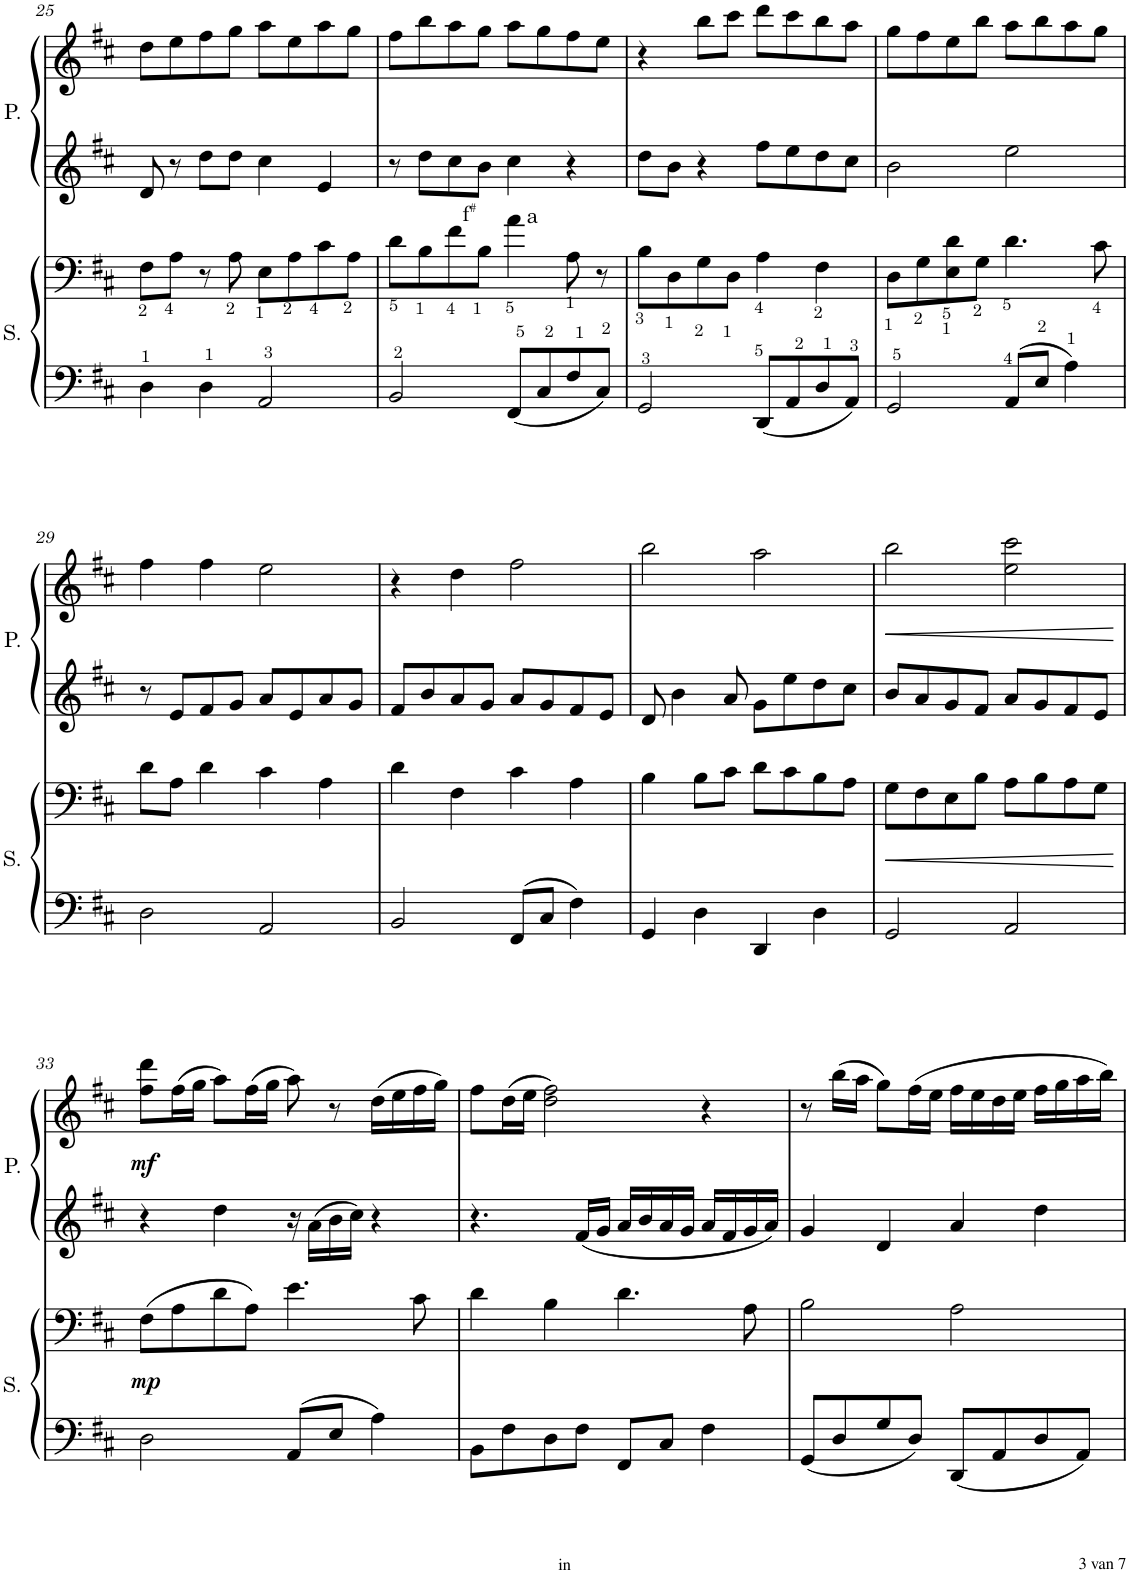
**kern	**kern	**dynam	**kern	**kern	**dynam
*part2	*part2	*part2	*part1	*part1	*part1
*staff4	*staff3	*staff3/4	*staff2	*staff1	*staff1/2
*I"Secondo	*	*	*I"Primo	*	*
*I'S.	*	*	*I'P.	*	*
!!LO:PB:g=z
*clefF4	*clefF4	*	*clefG2	*clefG2	*
*k[f#c#]	*k[f#c#]	*	*k[f#c#]	*k[f#c#]	*
*M4/4	*M4/4	*	*M4/4	*M4/4	*
=25	=25	=25	=25	=25	=25
4D\	8F#\L	.	8d/	8dd\L	.
.	8A\J	.	8r	8ee\	.
4D\	8r	.	8dd\L	8ff#\	.
.	8A\	.	8dd\J	8gg\J	.
2AA/	8E\L	.	4cc#\	8aa\L	.
.	8A\	.	.	8ee\	.
.	8c#\	.	4e/	8aa\	.
.	8A\J	.	.	8gg\J	.
=26	=26	=26	=26	=26	=26
2BB/	8d\L	.	8r	8ff#\L	.
.	8B\	.	8dd\L	8bb\	.
!	!LO:TX:a:t=f	!	!	!	!
!	!LO:TX:a:t=#	!	!	!	!
.	8f#\	.	8cc#\	8aa\	.
.	8B\J	.	8b\J	8gg\J	.
!	!LO:TX:a:t=a	!	!	!	!
8FF#/L	4a\	.	4cc#\	8aa\L	.
8C#/	.	.	.	8gg\	.
8F#/	8A\	.	4r	8ff#\	.
8C#/J	8r	.	.	8ee\J	.
=27	=27	=27	=27	=27	=27
2GG/	8B\L	.	8dd\L	4r	.
.	8D\	.	8b\J	.	.
.	8G\	.	4r	8bb\L	.
.	8D\J	.	.	8ccc#\J	.
8DD/L	4A\	.	8ff#\L	8ddd\L	.
8AA/	.	.	8ee\	8ccc#\	.
8D/	4F#\	.	8dd\	8bb\	.
8AA/J	.	.	8cc#\J	8aa\J	.
=28	=28	=28	=28	=28	=28
2GG/	8D\L	.	2b\	8gg\L	.
.	8G\	.	.	8ff#\	.
.	8E\ 8d\	.	.	8ee\	.
.	8G\J	.	.	8bb\J	.
8AA/L	4.d\	.	2ee\	8aa\L	.
8E/J	.	.	.	8bb\	.
4A\	.	.	.	8aa\	.
.	8c#\	.	.	8gg\J	.
!!LO:LB:g=z
=29	=29	=29	=29	=29	=29
2D\	8d\L	.	8r	4ff#\	.
.	8A\J	.	8e/L	.	.
.	4d\	.	8f#/	4ff#\	.
.	.	.	8g/J	.	.
2AA/	4c#\	.	8a/L	2ee\	.
.	.	.	8e/	.	.
.	4A\	.	8a/	.	.
.	.	.	8g/J	.	.
=30	=30	=30	=30	=30	=30
2BB/	4d\	.	8f#/L	4r	.
.	.	.	8b/	.	.
.	4F#\	.	8a/	4dd\	.
.	.	.	8g/J	.	.
8FF#/L	4c#\	.	8a/L	2ff#\	.
8C#/J	.	.	8g/	.	.
4F#\	4A\	.	8f#/	.	.
.	.	.	8e/J	.	.
=31	=31	=31	=31	=31	=31
4GG/	4B\	.	8d/	2bb\	.
.	.	.	4b\	.	.
4D\	8B\L	.	.	.	.
.	8c#\J	.	8a/	.	.
4DD/	8d\L	.	8g\L	2aa\	.
.	8c#\	.	8ee\	.	.
4D\	8B\	.	8dd\	.	.
.	8A\J	.	8cc#\J	.	.
=32	=32	=32	=32	=32	=32
!	!	!LO:HP:b	!	!	!LO:HP:b
2GG/	8G\L	<	8b/L	2bb\	<
.	8F#\	.	8a/	.	.
.	8E\	.	8g/	.	.
.	8B\J	.	8f#/J	.	.
2AA/	8A\L	.	8a/L	2ee\ 2ccc#\	.
.	8B\	.	8g/	.	.
.	8A\	.	8f#/	.	.
.	8G\J	.	8e/J	.	.
.	.	[	.	.	[
!!LO:LB:g=z
=33	=33	=33	=33	=33	=33
!	!	!LO:DY:b	!	!	!LO:DY:b
2D\	(8F#\L	mp	4r	8ff#\ 8ddd\L	mf
.	8A\	.	.	(16ff#\L	.
.	.	.	.	16gg\JJ	.
.	8d\	.	4dd\	8aa\L)	.
.	8A\J)	.	.	(16ff#\L	.
.	.	.	.	16gg\JJ	.
8AA/L	4.e\	.	16r	8aa\)	.
.	.	.	16a\LL	.	.
8E/J	.	.	16b\	8r	.
.	.	.	16cc#\JJ	.	.
4A\	.	.	4r	(16dd\LL	.
.	.	.	.	16ee\	.
.	8c#\	.	.	16ff#\	.
.	.	.	.	16gg\JJ)	.
=34	=34	=34	=34	=34	=34
8BB\L	4d\	.	4.r	8ff#\L	.
8F#\	.	.	.	(16dd\L	.
.	.	.	.	16ee\JJ	.
8D\	4B\	.	.	2dd\ 2ff#\)	.
8F#\J	.	.	16f#/LL	.	.
.	.	.	16g/JJ	.	.
8FF#/L	4.d\	.	16a/LL	.	.
.	.	.	16b/	.	.
8C#/J	.	.	16a/	.	.
.	.	.	16g/JJ	.	.
4F#\	.	.	16a/LL	4r	.
.	.	.	16f#/	.	.
.	8A\	.	16g/	.	.
.	.	.	16a/JJ	.	.
=35	=35	=35	=35	=35	=35
8GG/L	2B\	.	4g/	8r	.
8D/	.	.	.	(16bb\LL	.
.	.	.	.	16aa\JJ	.
8G/	.	.	4d/	8gg\L)	.
8D/J	.	.	.	(16ff#\L	.
.	.	.	.	16ee\JJ	.
8DD/L	2A\	.	4a/	16ff#\LL	.
.	.	.	.	16ee\	.
8AA/	.	.	.	16dd\	.
.	.	.	.	16ee\JJ	.
8D/	.	.	4dd\	16ff#\LL	.
.	.	.	.	16gg\	.
8AA/J	.	.	.	16aa\	.
.	.	.	.	16bb\JJ)	.
=	=	=	=	=	=
*-	*-	*-	*-	*-	*-
